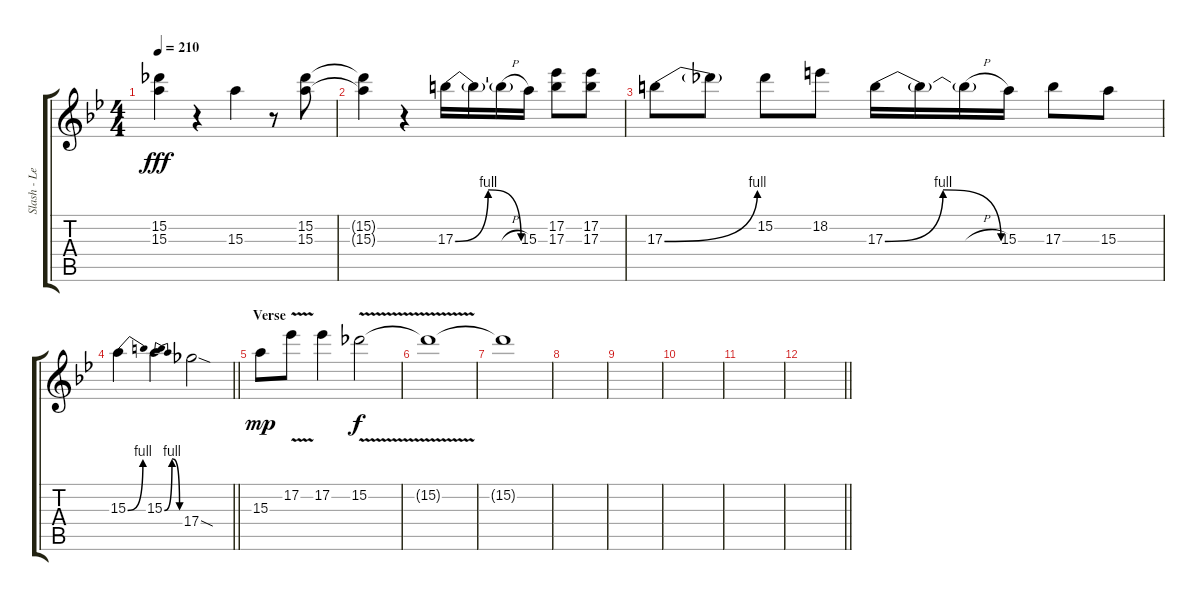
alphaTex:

\track ("Slash - Lead Guitar" "Slash - Le") {instrument distortionguitar}
\staff {score tabs}
\tuning (Eb4 Bb3 Gb3 Db3 Ab2 Eb2) {hide}
\ts (4 4)
\tempo 210
\clef g2
\ks bb
(15.2 15.3).4{dy fff} r.4 15.3.4 r.8 (15.2 15.3).8 |
(15.2{t} 15.3{t}).4 r.4 17.3{be (bendrelease 0 0 30 4 30 4 60 0)}.16 17.3{t}.16 17.3{h t}.16 15.3.16 (17.2 17.3).8 (17.2 17.3).8 |
17.3{be (bend 0 0 60 4)}.8 17.3{t}.8 15.2.8 18.2.8 17.3{be (bendrelease 0 0 30 4 30 4 60 0)}.16 17.3{t}.16 17.3{h t}.16 15.3.16 17.3.8 15.3.8 |
\barLineRight lightlight
15.3{be (bend 0 0 60 4)}.4 15.3{be (bendrelease 0 0 57 4 57 4 60 0)}.4 17.4{sod}.2 |
\section ("" "Verse")
15.3.8{dy mp} 17.2{v}.8 17.2.4 15.2{v}.2{dy f} |
15.2{t}.1 |
15.2{t}.1{volume 0} |
|
|
|
|
\barLineRight lightlight
